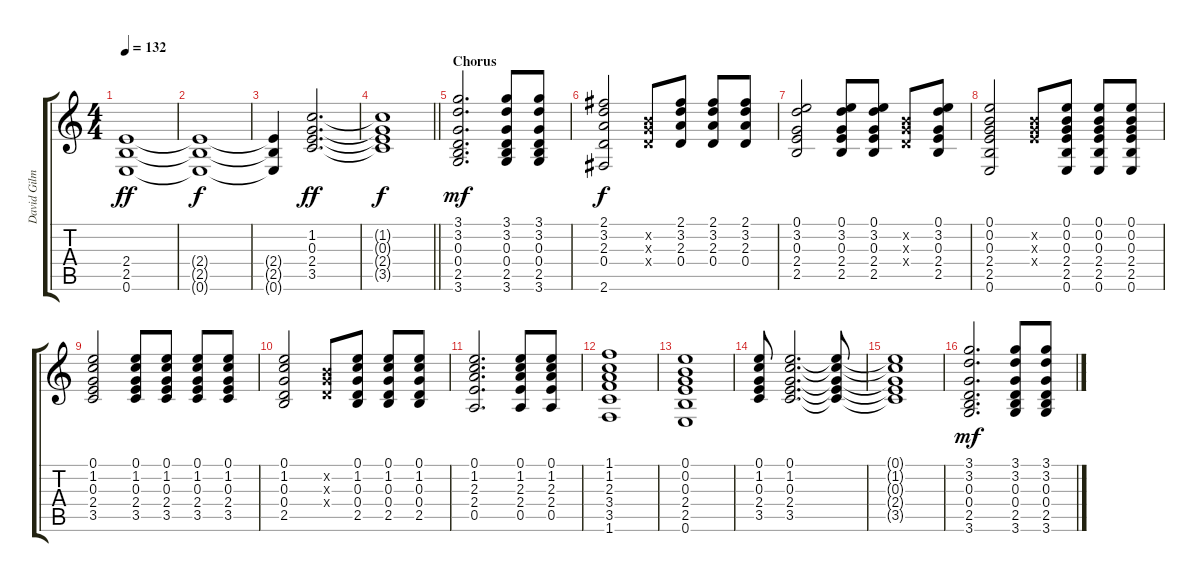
\track ("David Gilmour - Rhythm" "David Gilm") {instrument electricguitarclean}
\staff {score tabs}
\tuning (E4 B3 G3 D3 A2 E2) {hide}
\ts (4 4)
\tempo 132
\clef g2
\ks c
(2.4 2.5 0.6).1{dy ff} |
(2.4{t} 2.5{t} 0.6{t}).1{dy f} |
(2.4{t} 2.5{t} 0.6{t}).4 (1.2 0.3 2.4 3.5).2{d dy ff} |
\barLineRight lightlight
(1.2{t} 0.3{t} 2.4{t} 3.5{t}).1{dy f} |
\section ("" "Chorus")
(3.1 3.2 0.3 0.4 2.5 3.6).2{d dy mf} (3.1 3.2 0.3 0.4 2.5 3.6).8 (3.1 3.2 0.3 0.4 2.5 3.6).8 |
(2.1 3.2 2.3 0.4 2.6).2{dy f} (0.2{x} 0.3{x} 0.4{x}).8 (2.1 3.2 2.3 0.4).8 (2.1 3.2 2.3 0.4).8 (2.1 3.2 2.3 0.4).8 |
(0.1 3.2 0.3 2.4 2.5).2 (0.1 3.2 0.3 2.4 2.5).8 (0.1 3.2 0.3 2.4 2.5).8 (0.2{x} 0.3{x} 0.4{x}).8 (0.1 3.2 0.3 2.4 2.5).8 |
(0.1 0.2 0.3 2.4 2.5 0.6).2 (0.2{x} 0.3{x} 2.4{x}).8 (0.1 0.2 0.3 2.4 2.5 0.6).8 (0.1 0.2 0.3 2.4 2.5 0.6).8 (0.1 0.2 0.3 2.4 2.5 0.6).8 |
(0.1 1.2 0.3 2.4 3.5).2 (0.1 1.2 0.3 2.4 3.5).8 (0.1 1.2 0.3 2.4 3.5).8 (0.1 1.2 0.3 2.4 3.5).8 (0.1 1.2 0.3 2.4 3.5).8 |
(0.1 1.2 0.3 0.4 2.5).2 (0.2{x} 0.3{x} 0.4{x}).8 (0.1 1.2 0.3 0.4 2.5).8 (0.1 1.2 0.3 0.4 2.5).8 (0.1 1.2 0.3 0.4 2.5).8 |
(0.1 1.2 2.3 2.4 0.5).2{d} (0.1 1.2 2.3 2.4 0.5).8 (0.1 1.2 2.3 2.4 0.5).8 |
(1.1 1.2 2.3 3.4 3.5 1.6).1 |
(0.1 0.2 0.3 2.4 2.5 0.6).1 |
(0.1 1.2 0.3 2.4 3.5).8 (0.1 1.2 0.3 2.4 3.5).2{d} (0.1{t} 1.2{t} 0.3{t} 2.4{t} 3.5{t}).8 |
(0.1{t} 1.2{t} 0.3{t} 2.4{t} 3.5{t}).1 |
(3.1 3.2 0.3 0.4 2.5 3.6).2{d dy mf} (3.1 3.2 0.3 0.4 2.5 3.6).8 (3.1 3.2 0.3 0.4 2.5 3.6).8
